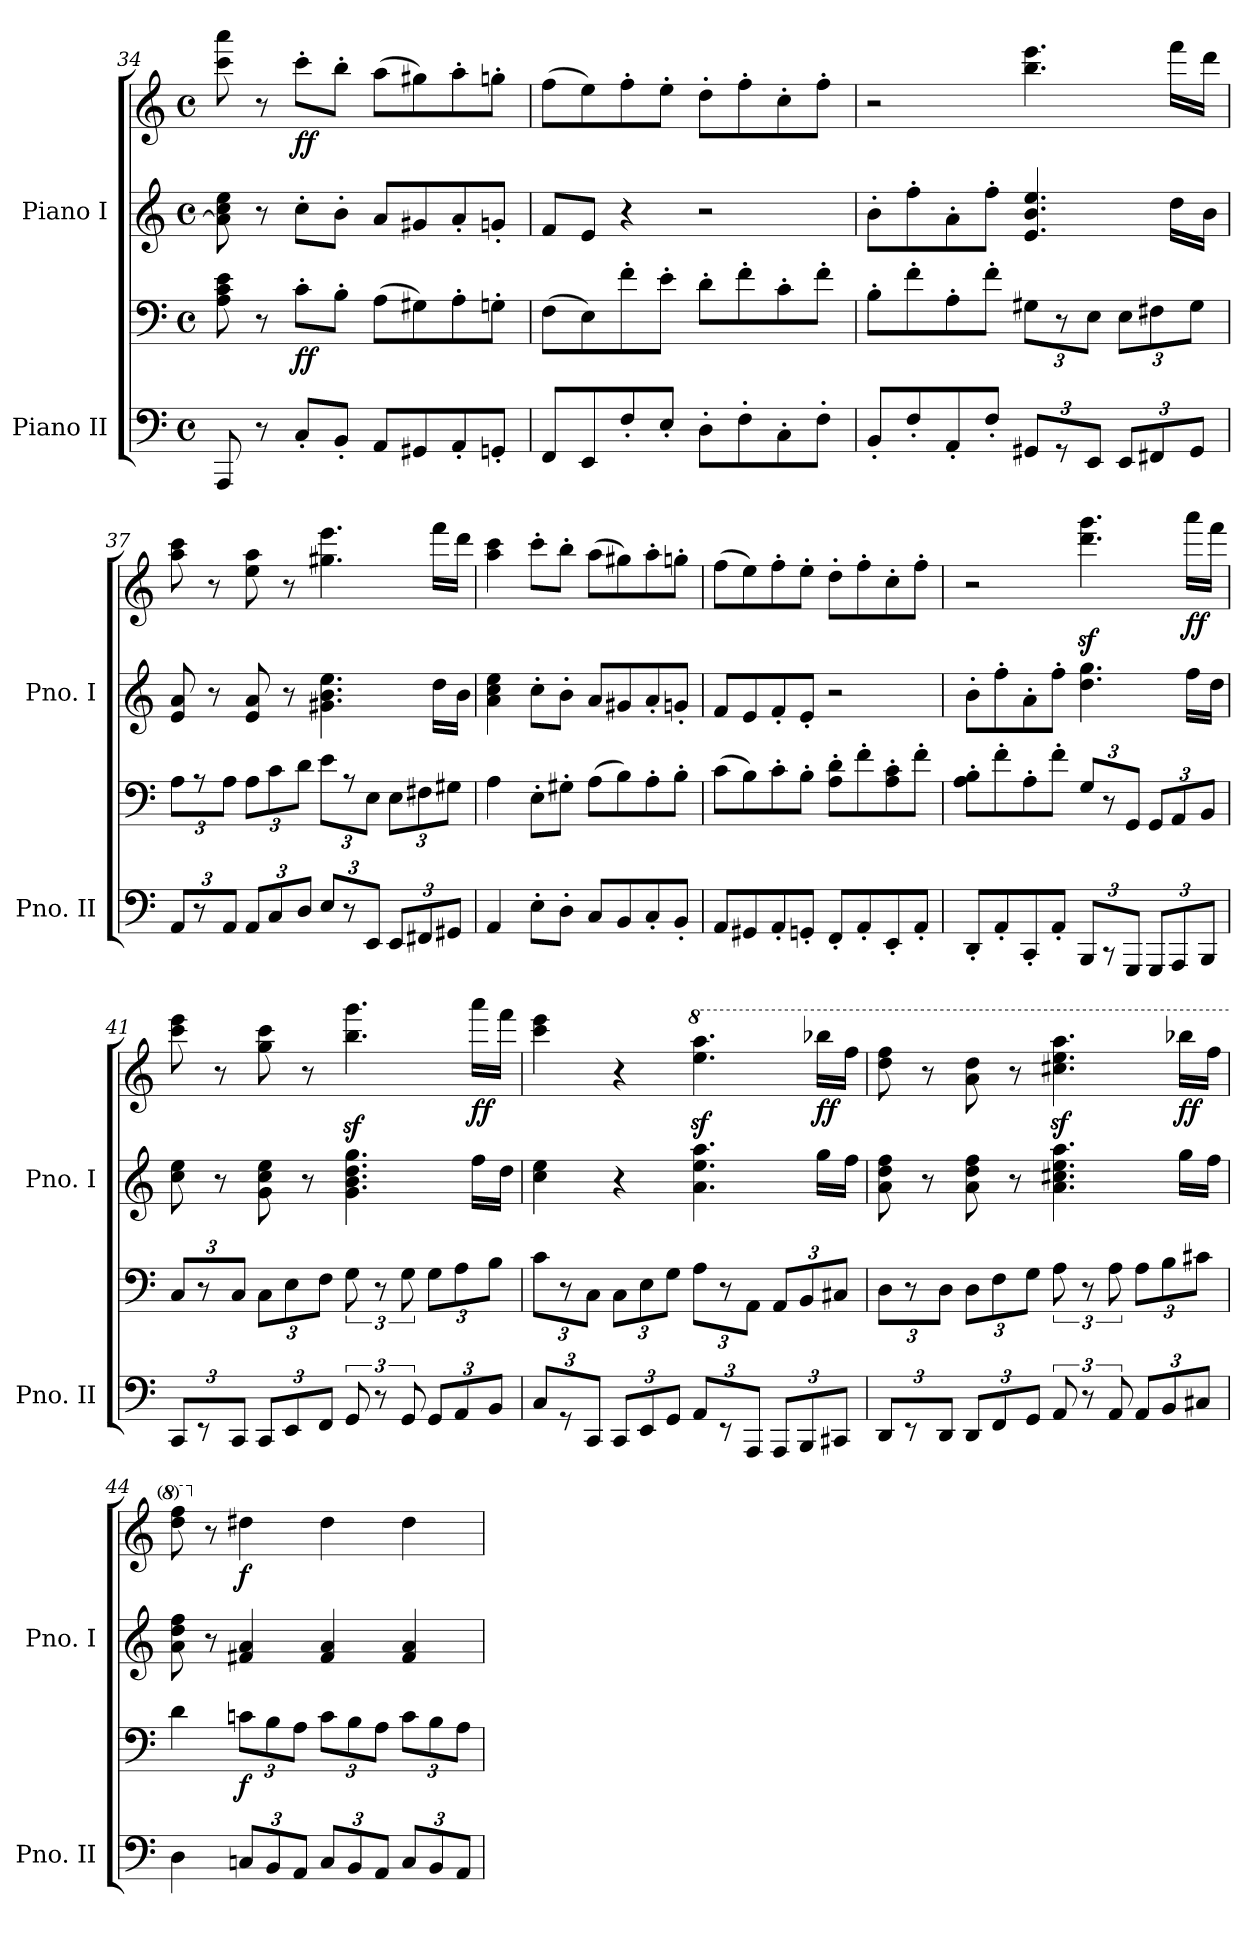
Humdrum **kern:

**kern	**kern	**dynam	**kern	**kern	**dynam
*part2	*part2	*part2	*part1	*part1	*part1
*staff4	*staff3	*staff3/4	*staff2	*staff1	*staff1/2
*I"Piano II	*	*	*I"Piano I	*	*
*I'Pno. II	*	*	*I'Pno. I	*	*
*clefF4	*clefF4	*	*clefG2	*clefG2	*
*k[]	*k[]	*	*k[]	*k[]	*
*M4/4	*M4/4	*	*M4/4	*M4/4	*
*met(c)	*met(c)	*	*met(c)	*met(c)	*
=34	=34	=34	=34	=34	=34
8AAA/	8A\ 8c\ 8e\	.	8a\] 8cc\ 8ee\	8ccc\ 8aaa\	.
8r	8r	.	8r	8r	.
!	!	!LO:DY:b	!	!	!LO:DY:b
8C'/L	8c'\L	ff	8cc'\L	8ccc'\L	ff
8BB'/J	8B'\J	.	8b'\J	8bb'\J	.
8AA/L	(>8A\L	.	8a/L	(>8aa\L	.
8GG#X/	8G#X\)	.	8g#X/	8gg#X\)	.
8AA'/	8A'\	.	8a'/	8aa'\	.
8GGn'/J	8Gn'\J	.	8gn'/J	8ggn'\J	.
=35	=35	=35	=35	=35	=35
8FF/L	(>8F\L	.	8f/L	(>8ff\L	.
8EE/	8E\)	.	8e/J	8ee\)	.
8F'/	8f'\	.	4r	8ff'\	.
8E'/J	8e'\J	.	.	8ee'\J	.
8D'\L	8d'\L	.	2r	8dd'\L	.
8F'\	8f'\	.	.	8ff'\	.
8C'\	8c'\	.	.	8cc'\	.
8F'\J	8f'\J	.	.	8ff'\J	.
!!LO:LB:g=z
=36	=36	=36	=36	=36	=36
8BB'/L	8B'\L	.	8b'\L	2r	.
8F'/	8f'\	.	8ff'\	.	.
8AA'/	8A'\	.	8a'\	.	.
8F'/J	8f'\J	.	8ff'\J	.	.
12GG#X/L	12G#X\L	.	4.e/ 4.b/ 4.ee/	4.bb\ 4.eee\	.
12r	12r	.	.	.	.
12EE/J	12E\J	.	.	.	.
*Xbrackettup	*Xbrackettup	*	*	*	*
12EE/L	12E\L	.	.	.	.
12FF#X/	12F#X\	.	.	.	.
.	.	.	16dd\LL	16fff\LL	.
12GG#/J	12G#\J	.	.	.	.
.	.	.	16b\JJ	16ddd\JJ	.
=37	=37	=37	=37	=37	=37
*brackettup	*brackettup	*	*	*	*
12AA/L	12A\L	.	8e/ 8a/	8aa\ 8ccc\	.
12r	12r	.	.	.	.
.	.	.	8r	8r	.
12AA/J	12A\J	.	.	.	.
*Xbrackettup	*Xbrackettup	*	*	*	*
12AA/L	12A\L	.	8e/ 8a/	8ee\ 8aa\	.
12C/	12c\	.	.	.	.
.	.	.	8r	8r	.
12D/J	12d\J	.	.	.	.
*brackettup	*brackettup	*	*	*	*
12E/L	12e\L	.	4.g#X\ 4.b\ 4.ee\	4.gg#X\ 4.eee\	.
12r	12r	.	.	.	.
12EE/J	12E\J	.	.	.	.
*Xbrackettup	*Xbrackettup	*	*	*	*
12EE/L	12E\L	.	.	.	.
12FF#X/	12F#X\	.	.	.	.
.	.	.	16dd\LL	16fff\LL	.
12GG#X/J	12G#X\J	.	.	.	.
.	.	.	16b\JJ	16ddd\JJ	.
=38	=38	=38	=38	=38	=38
4AA/	4A\	.	4a\ 4cc\ 4ee\	4aa\ 4ccc\	.
8E'\L	8E'\L	.	8cc'\L	8ccc'\L	.
8D'\J	8G#X'\J	.	8b'\J	8bb'\J	.
8C/L	(>8A\L	.	8a/L	(>8aa\L	.
8BB/	8B\)	.	8g#X/	8gg#X\)	.
8C'/	8A'\	.	8a'/	8aa'\	.
8BB'/J	8B'\J	.	8gn'/J	8ggn'\J	.
=39	=39	=39	=39	=39	=39
8AA/L	(>8c\L	.	8f/L	(>8ff\L	.
8GG#X/	8B\)	.	8e/	8ee\)	.
8AA'/	8c'\	.	8f'/	8ff'\	.
8GGn'/J	8B'\J	.	8e'/J	8ee'\J	.
8FF'/L	8A\' 8d\'L	.	2r	8dd'\L	.
8AA'/	8f'\	.	.	8ff'\	.
8EE'/	8A\' 8c\'	.	.	8cc'\	.
8AA'/J	8f'\J	.	.	8ff'\J	.
!!LO:LB:g=z
=40	=40	=40	=40	=40	=40
8DD'/L	8A\' 8B\'L	.	8b'\L	2r	.
8AA'/	8f'\	.	8ff'\	.	.
8CC'/	8A'\	.	8a'\	.	.
8AA'/J	8f'\J	.	8ff'\J	.	.
*brackettup	*brackettup	*	*	*	*
12BBB/L	12G/L	.	4.dd\ 4.gg\	4.ddd\z< 4.ggg\z<	.
12r	12r	.	.	.	.
12GGG/J	12GG/J	.	.	.	.
*Xbrackettup	*Xbrackettup	*	*	*	*
12GGG/L	12GG/L	.	.	.	.
12AAA/	12AA/	.	.	.	.
!	!	!	!	!	!LO:DY:b
.	.	.	16ff\LL	16aaa\LL	ff
12BBB/J	12BB/J	.	.	.	.
.	.	.	16dd\JJ	16fff\JJ	.
=41	=41	=41	=41	=41	=41
*brackettup	*brackettup	*	*	*	*
12CC/L	12C/L	.	8cc\ 8ee\	8ccc\ 8eee\	.
12r	12r	.	.	.	.
.	.	.	8r	8r	.
12CC/J	12C/J	.	.	.	.
*Xbrackettup	*Xbrackettup	*	*	*	*
12CC/L	12C\L	.	8g\ 8cc\ 8ee\	8gg\ 8ccc\	.
12EE/	12E\	.	.	.	.
.	.	.	8r	8r	.
12FF/J	12F\J	.	.	.	.
*brackettup	*brackettup	*	*	*	*
12GG/	12G\	.	4.g\ 4.b\ 4.dd\ 4.gg\	4.bb\z< 4.ggg\z<	.
12r	12r	.	.	.	.
12GG/	12G\	.	.	.	.
*Xbrackettup	*Xbrackettup	*	*	*	*
12GG/L	12G\L	.	.	.	.
12AA/	12A\	.	.	.	.
!	!	!	!	!	!LO:DY:b
.	.	.	16ff\LL	16aaa\LL	ff
12BB/J	12B\J	.	.	.	.
.	.	.	16dd\JJ	16fff\JJ	.
=42	=42	=42	=42	=42	=42
*brackettup	*brackettup	*	*	*	*
12C/L	12c\L	.	4cc\ 4ee\	4ccc\ 4eee\	.
12r	12r	.	.	.	.
12CC/J	12C\J	.	.	.	.
*Xbrackettup	*Xbrackettup	*	*	*	*
12CC/L	12C\L	.	4r	4r	.
12EE/	12E\	.	.	.	.
12GG/J	12G\J	.	.	.	.
*brackettup	*brackettup	*	*	*	*
*	*	*	*	*8va	*
12AA/L	12A\L	.	4.a\ 4.ee\ 4.aa\	4.eee\z< 4.aaa\z<	.
12r	12r	.	.	.	.
12AAA/J	12AA\J	.	.	.	.
*Xbrackettup	*Xbrackettup	*	*	*	*
12AAA/L	12AA/L	.	.	.	.
12BBB/	12BB/	.	.	.	.
!	!	!	!	!	!LO:DY:b
.	.	.	16gg\LL	16bbb-X\LL	ff
12CC#X/J	12C#X/J	.	.	.	.
.	.	.	16ff\JJ	16fff\JJ	.
!!LO:PB:g=z
=43	=43	=43	=43	=43	=43
*brackettup	*brackettup	*	*	*	*
12DD/L	12D\L	.	8a\ 8dd\ 8ff\	8ddd\ 8fff\	.
12r	12r	.	.	.	.
.	.	.	8r	8r	.
12DD/J	12D\J	.	.	.	.
*Xbrackettup	*Xbrackettup	*	*	*	*
12DD/L	12D\L	.	8a\ 8dd\ 8ff\	8aa\ 8ddd\	.
12FF/	12F\	.	.	.	.
.	.	.	8r	8r	.
12GG/J	12G\J	.	.	.	.
*brackettup	*brackettup	*	*	*	*
12AA/	12A\	.	4.a\ 4.cc#X\ 4.ee\ 4.aa\	4.ccc#X\z< 4.eee\z< 4.aaa\z<	.
12r	12r	.	.	.	.
12AA/	12A\	.	.	.	.
*Xbrackettup	*Xbrackettup	*	*	*	*
12AA/L	12A\L	.	.	.	.
12BB/	12B\	.	.	.	.
!	!	!	!	!	!LO:DY:b
.	.	.	16gg\LL	16bbb-X\LL	ff
12C#X/J	12c#X\J	.	.	.	.
.	.	.	16ff\JJ	16fff\JJ	.
=44	=44	=44	=44	=44	=44
4D\	4d\	.	8a\ 8dd\ 8ff\	8ddd\ 8fff\	.
*	*	*	*	*X8va	*
.	.	.	8r	8r	.
!	!	!LO:DY:b	!	!	!LO:DY:b
12Cn/L	12cn\L	f	4f#X/ 4a/	4dd#X\	f
12BB/	12B\	.	.	.	.
12AA/J	12A\J	.	.	.	.
12C/L	12c\L	.	4f#/ 4a/	4dd#\	.
12BB/	12B\	.	.	.	.
12AA/J	12A\J	.	.	.	.
12C/L	12c\L	.	4f#/ 4a/	4dd#\	.
12BB/	12B\	.	.	.	.
12AA/J	12A\J	.	.	.	.
=	=	=	=	=	=
*-	*-	*-	*-	*-	*-
